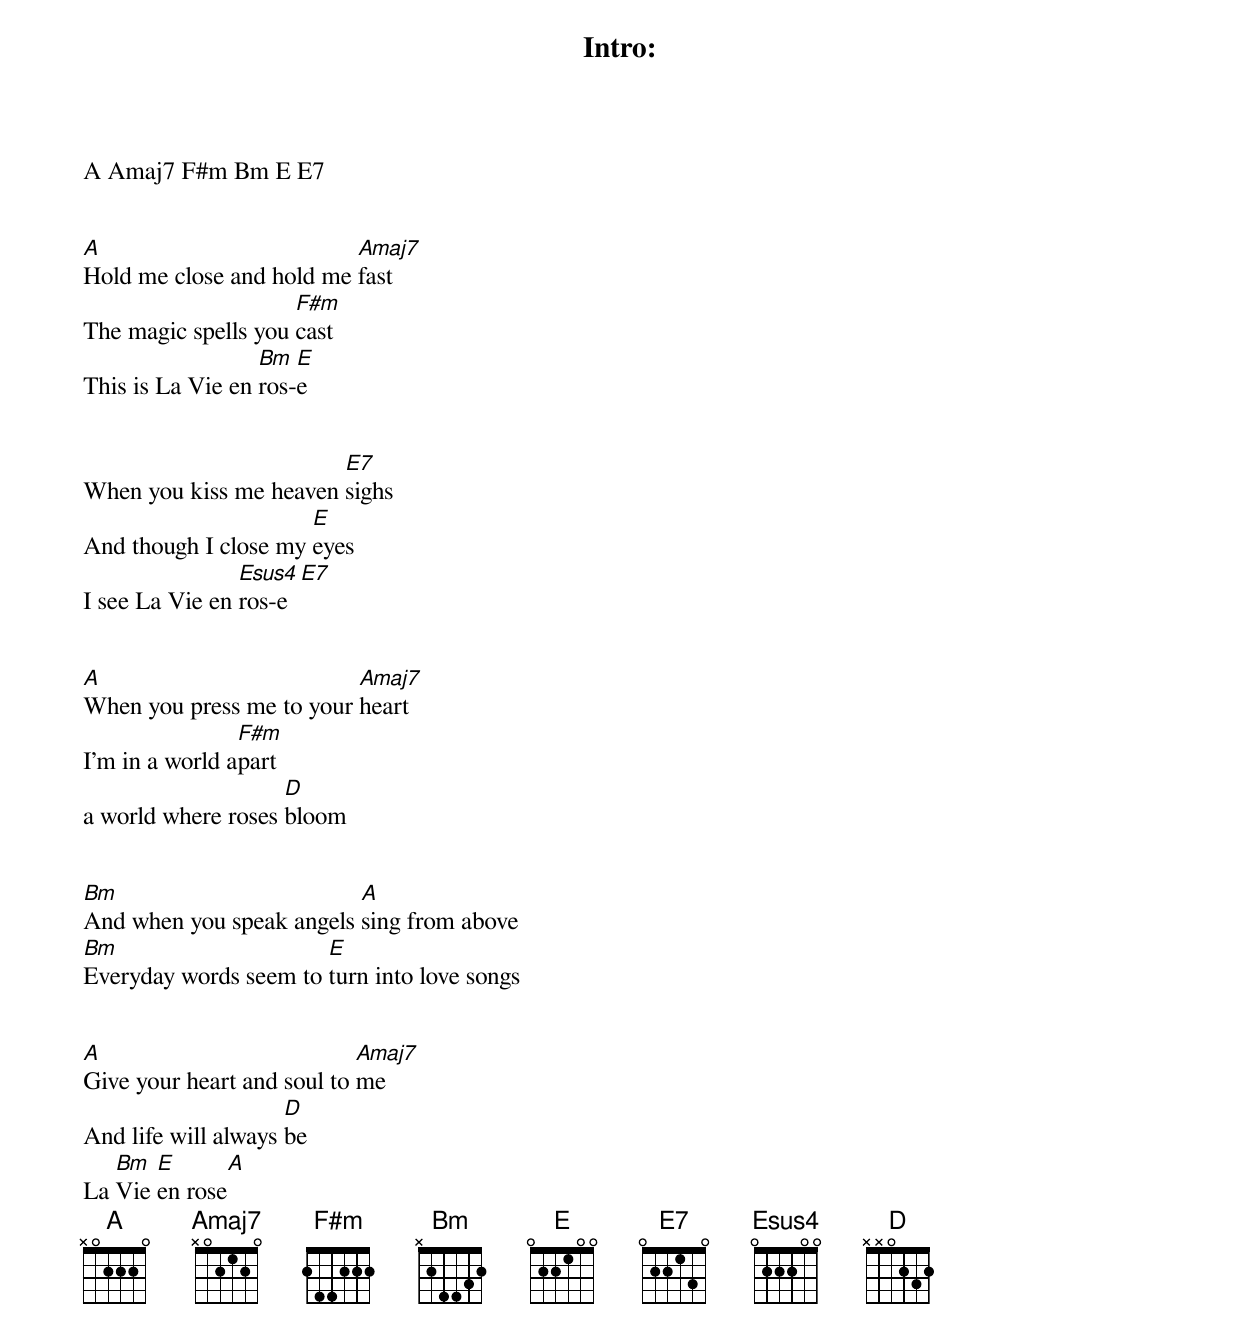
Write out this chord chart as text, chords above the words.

Intro:
A Amaj7 F#m Bm E E7


A                         Amaj7
Hold me close and hold me fast
                     F#m
The magic spells you cast
                  Bm  E
This is La Vie en ros-e


                        E7
When you kiss me heaven sighs
                      E
And though I close my eyes
                Esus4 E7
I see La Vie en ros-e


A                         Amaj7
When you press me to your heart
                F#m
I'm in a world apart
                    D
a world where roses bloom


Bm                        A
And when you speak angels sing from above
Bm                     E
Everyday words seem to turn into love songs


A                           Amaj7
Give your heart and soul to me
                     D
And life will always be
   Bm  E       A
La Vie en rose
